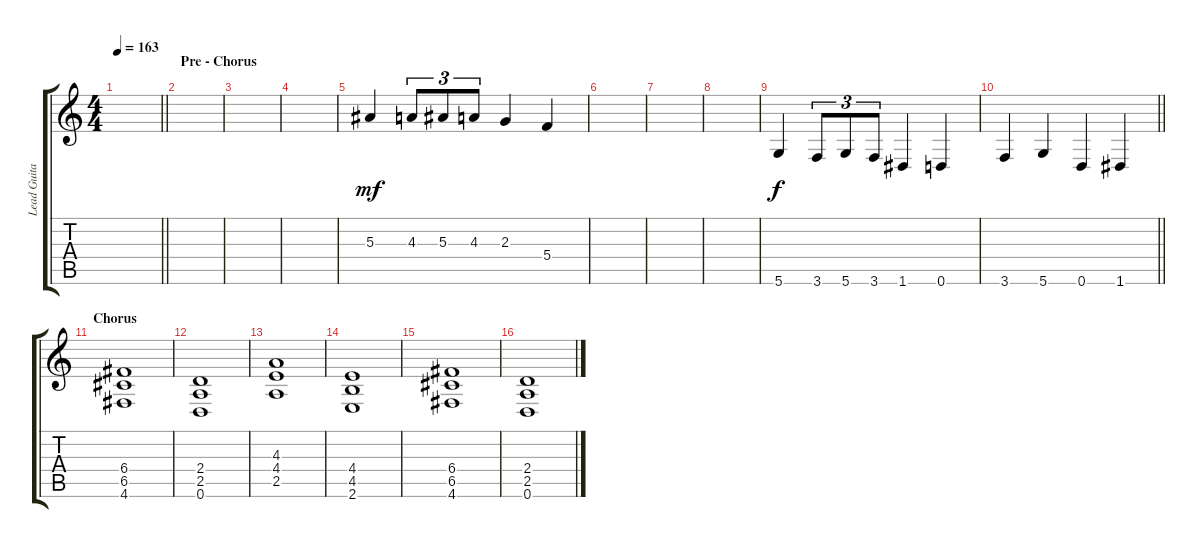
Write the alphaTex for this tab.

\track ("Lead Guitar" "Lead Guita") {instrument distortionguitar}
\staff {score tabs}
\tuning (D4 A3 F3 C3 G2 D2) {hide}
\ts (4 4)
\tempo 163
\clef g2
\barLineRight lightlight
\ks c
|
\section ("" "Pre - Chorus")
|
|
|
5.3.4{dy mf} 4.3.8{tu (3 2)} 5.3.8{tu (3 2)} 4.3.8{tu (3 2)} 2.3.4 5.4.4 |
|
|
|
5.6.4{dy f} 3.6.8{tu (3 2)} 5.6.8{tu (3 2)} 3.6.8{tu (3 2)} 1.6.4 0.6.4 |
\barLineRight lightlight
3.6.4 5.6.4 0.6.4 1.6.4 |
\section ("" "Chorus")
(6.4 6.5 4.6).1 |
(2.4 2.5 0.6).1 |
(4.3 4.4 2.5).1 |
(4.4 4.5 2.6).1 |
(6.4 6.5 4.6).1 |
(2.4 2.5 0.6).1
